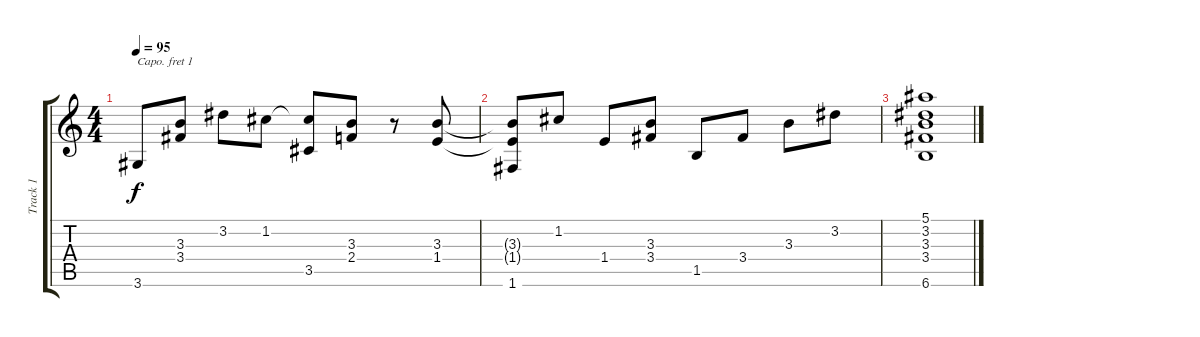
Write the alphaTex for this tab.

\track ("Track 1" "Track 1") {instrument acousticguitarnylon}
\staff {score tabs}
\capo 1
\tuning (E4 B3 G3 D3 A2 E2) {hide}
\ts (4 4)
\tempo 95
\clef g2
\ks c
3.6.8{dy f} (3.3 3.4).8 3.2.8 1.2.8 (1.2{t} 3.5).8 (3.3 2.4).8 r.8 (3.3 1.4).8 |
(3.3{t} 1.4{t} 1.6).8 1.2.8 1.4.8 (3.3 3.4).8 1.5.8 3.4.8 3.3.8 3.2.8 |
(5.1 3.2 3.3 3.4 6.6).1
